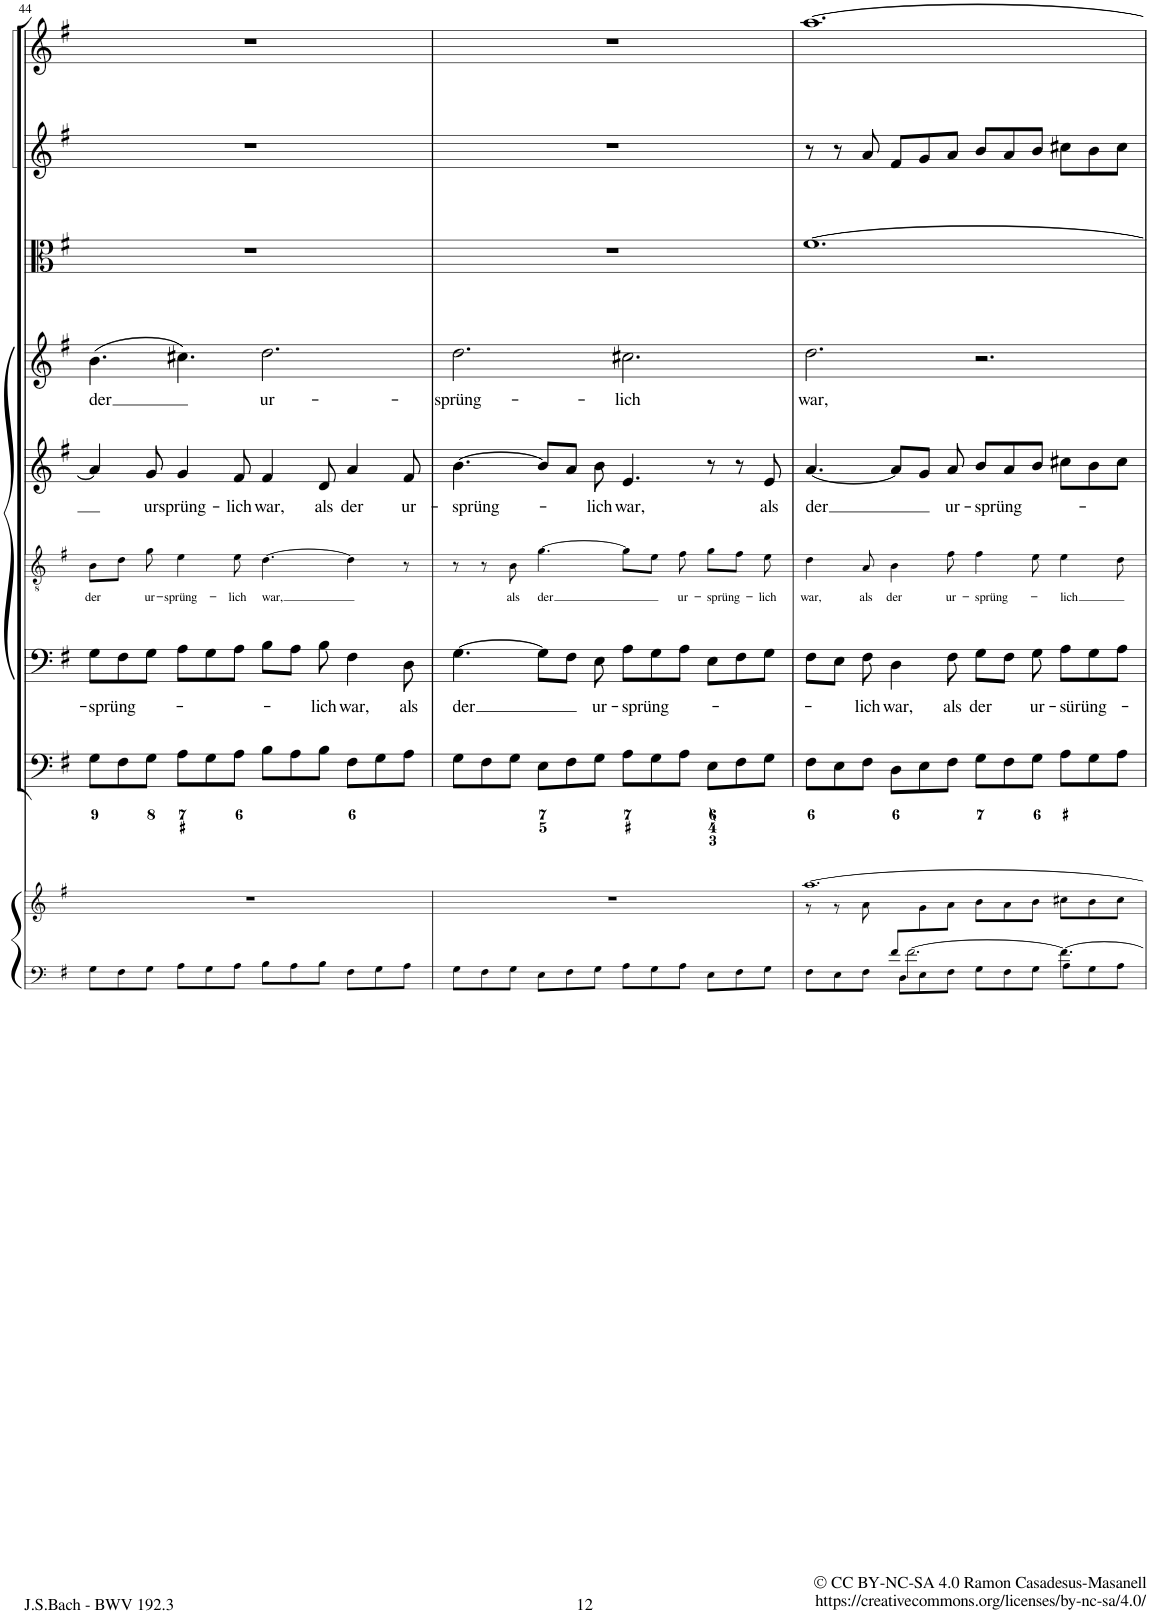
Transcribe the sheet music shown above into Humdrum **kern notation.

**kern	**kern	**kern	**kern	**text	**kern	**text	**kern	**text	**kern	**text	**kern	**kern	**kern
*part9	*part9	*part8	*part7	*part7	*part6	*part6	*part5	*part5	*part4	*part4	*part3	*part2	*part1
*staff10	*staff9	*staff8	*staff7	*staff7	*staff6	*staff6	*staff5	*staff5	*staff4	*staff4	*staff3	*staff2	*staff1
*I"Piano reduction	*	*I"Continuo	*I"Basso	*	*I"Tenor	*	*I"Alto	*	*I"Soprano	*	*I"Viola	*I"Flauto traverso II. Oboe II. Violino II.	*I"Flauto traverso I. Oboe I. Violino I.
*I'Pno	*	*	*	*	*	*	*	*	*	*	*I'Vla	*I'Vln	*I'Vln
!!LO:PB:g=z
*clefF4	*clefG2	*clefF4	*clefF4	*	*clefGv2	*	*clefG2	*	*clefG2	*	*clefC3	*clefG2	*clefG2
*k[f#]	*k[f#]	*k[f#]	*k[f#]	*	*k[f#]	*	*k[f#]	*	*k[f#]	*	*k[f#]	*k[f#]	*k[f#]
*M12/8	*M12/8	*M12/8	*M12/8	*	*M12/8	*	*M12/8	*	*M12/8	*	*M12/8	*M12/8	*M12/8
=44	=44	=44	=44	=44	=44	=44	=44	=44	=44	=44	=44	=44	=44
!	!	!	!	!LO:LY:b	!	!LO:LY:b	!	!	!	!LO:LY:b	!	!	!
8G\L	1.r	8G\L	8G\L	-sprüng-	8B\L	der	4a/]	.	(4.b\	der	1.r	1.r	1.r
8F#\	.	8F#\	8F#\	.	8d\J	.	.	.	.	.	.	.	.
!	!	!	!	!	!	!LO:LY:b	!	!LO:LY:b	!	!	!	!	!
8G\J	.	8G\J	8G\J	.	8g\	ur-	8g/	ur-	.	.	.	.	.
!	!	!	!	!	!	!LO:LY:b	!	!LO:LY:b	!	!	!	!	!
8A\L	.	8A\L	8A\L	.	4e\	-sprüng-	4g/	-sprüng-	4.cc#X\)	.	.	.	.
8G\	.	8G\	8G\	.	.	.	.	.	.	.	.	.	.
!	!	!	!	!	!	!LO:LY:b	!	!LO:LY:b	!	!	!	!	!
8A\J	.	8A\J	8A\J	.	8e\	-lich	8f#/	-lich	.	.	.	.	.
!	!	!	!	!	!	!LO:LY:b	!	!LO:LY:b	!	!LO:LY:b	!	!	!
8B\L	.	8B\L	8B\L	.	[4.d\	war,	4f#/	war,	2.dd\	ur-	.	.	.
8A\	.	8A\	8A\J	.	.	.	.	.	.	.	.	.	.
!	!	!	!	!LO:LY:b	!	!	!	!LO:LY:b	!	!	!	!	!
8B\J	.	8B\J	8B\	-lich	.	.	8d/	als	.	.	.	.	.
!	!	!	!	!LO:LY:b	!	!	!	!LO:LY:b	!	!	!	!	!
8F#\L	.	8F#\L	4F#\	war,	4d\]	.	4a/	der	.	.	.	.	.
8G\	.	8G\	.	.	.	.	.	.	.	.	.	.	.
!	!	!	!	!LO:LY:b	!	!	!	!LO:LY:b	!	!	!	!	!
8A\J	.	8A\J	8D\	als	8r	.	8f#/	ur-	.	.	.	.	.
=45	=45	=45	=45	=45	=45	=45	=45	=45	=45	=45	=45	=45	=45
!	!	!	!	!LO:LY:b	!	!	!	!LO:LY:b	!	!LO:LY:b	!	!	!
8G\L	1.r	8G\L	[4.G\	der	8r	.	[4.b\	-sprüng-	2.dd\	-sprüng-	1.r	1.r	1.r
8F#\	.	8F#\	.	.	8r	.	.	.	.	.	.	.	.
!	!	!	!	!	!	!LO:LY:b	!	!	!	!	!	!	!
8G\J	.	8G\J	.	.	8B\	als	.	.	.	.	.	.	.
!	!	!	!	!	!	!LO:LY:b	!	!	!	!	!	!	!
8E\L	.	8E\L	8G\L]	.	[4.g\	der	8b/L]	.	.	.	.	.	.
8F#\	.	8F#\	8F#\J	.	.	.	8a/J	.	.	.	.	.	.
!	!	!	!	!LO:LY:b	!	!	!	!LO:LY:b	!	!	!	!	!
8G\J	.	8G\J	8E\	ur-	.	.	8b\	-lich	.	.	.	.	.
!	!	!	!	!LO:LY:b	!	!	!	!LO:LY:b	!	!LO:LY:b	!	!	!
8A\L	.	8A\L	8A\L	-sprüng-	8g\L]	.	4.e/	war,	2.cc#X\	-lich	.	.	.
8G\	.	8G\	8G\	.	8e\J	.	.	.	.	.	.	.	.
!	!	!	!	!	!	!LO:LY:b	!	!	!	!	!	!	!
8A\J	.	8A\J	8A\J	.	8f#\	ur-	.	.	.	.	.	.	.
!	!	!	!	!	!	!LO:LY:b	!	!	!	!	!	!	!
8E\L	.	8E\L	8E\L	.	8g\L	-sprüng-	8r	.	.	.	.	.	.
8F#\	.	8F#\	8F#\	.	8f#\J	.	8r	.	.	.	.	.	.
!	!	!	!	!	!	!LO:LY:b	!	!LO:LY:b	!	!	!	!	!
8G\J	.	8G\J	8G\J	.	8e\	-lich	8e/	als	.	.	.	.	.
=46	=46	=46	=46	=46	=46	=46	=46	=46	=46	=46	=46	=46	=46
*^	*^	*	*	*	*	*	*	*	*	*	*	*	*
*	*^	*	*	*	*	*	*	*	*	*	*	*	*	*	*
!	!	!	!	!	!	!	!	!	!LO:LY:b	!	!LO:LY:b	!	!LO:LY:b	!	!	!
4.ryy	4.ryy	8F#\L	[1.aa	8r	8F#\L	8F#\L	.	4d\	war,	[4.a/	der	2.dd\	war,	[1.f#	8r	[1.aa
.	.	8E\	.	8r	8E\	8E\J	.	.	.	.	.	.	.	.	8r	.
!	!	!	!	!	!	!	!LO:LY:b	!	!LO:LY:b	!	!	!	!	!	!	!
.	.	8F#\J	.	8a\	8F#\J	8F#\	-lich	8A/	als	.	.	.	.	.	8a/	.
!	!	!	!	!	!	!	!LO:LY:b	!	!LO:LY:b	!	!	!	!	!	!	!
8f#/L	[>2.f#\	8D\L	.	8ryy	8D\L	4D\	war,	4B\	der	8a/L]	.	.	.	.	8f#/L	.
1ryy	.	8E\	.	8g\	8E\	.	.	.	.	8g/J	.	.	.	.	8g/	.
!	!	!	!	!	!	!	!LO:LY:b	!	!LO:LY:b	!	!LO:LY:b	!	!	!	!	!
.	.	8F#\J	.	8a\J	8F#\J	8F#\	als	8f#\	ur-	8a/	ur-	.	.	.	8a/J	.
!	!	!	!	!	!	!	!LO:LY:b	!	!LO:LY:b	!	!LO:LY:b	!	!	!	!	!
.	.	8G\L	.	8b\L	8G\L	8G\L	der	4f#\	-sprüng-	8b/L	-sprüng-	2.r	.	.	8b/L	.
.	.	8F#\	.	8a\	8F#\	8F#\J	.	.	.	8a/	.	.	.	.	8a/	.
!	!	!	!	!	!	!	!LO:LY:b	!	!	!	!	!	!	!	!	!
.	.	8G\J	.	8b\J	8G\J	8G\	ur-	8e\	.	8b/J	.	.	.	.	8b/J	.
!	!	!	!	!	!	!	!LO:LY:b	!	!LO:LY:b	!	!	!	!	!	!	!
.	4.f#\_	8A\L	.	8cc#X\L	8A\L	8A\L	-sürüng-	4e\	-lich	8cc#X\L	.	.	.	.	8cc#X\L	.
.	.	8G\	.	8b\	8G\	8G\	.	.	.	8b\	.	.	.	.	8b\	.
.	.	8A\J	.	8cc#\J	8A\J	8A\J	.	8d\	.	8cc#\J	.	.	.	.	8cc#\J	.
*v	*v	*v	*	*	*	*	*	*	*	*	*	*	*	*	*	*
*	*v	*v	*	*	*	*	*	*	*	*	*	*	*	*
=	=	=	=	=	=	=	=	=	=	=	=	=	=
*-	*-	*-	*-	*-	*-	*-	*-	*-	*-	*-	*-	*-	*-
